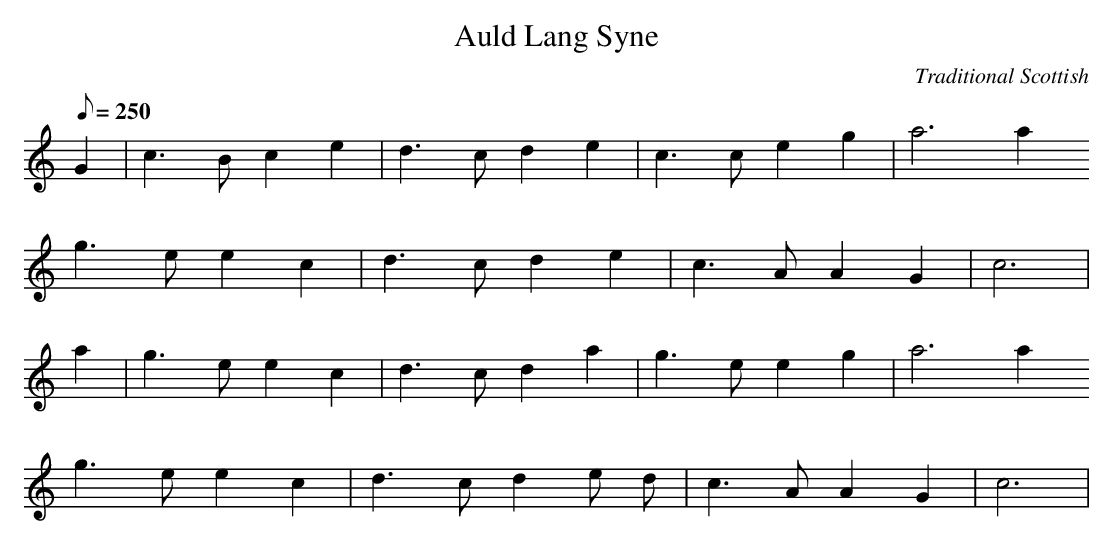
X:1
T:Auld Lang Syne
C:Traditional Scottish
L:1/8
Q:250
K:C
G2 | c3 B c2 e2 | d3 c d2 e2 | c3 c e2 g2 | a6 a2
g3 e e2 c2 | d3 c d2 e2 | c3 A A2 G2 | c6 |
a2 | g3 e e2 c2 | d3 c d2 a2 | g3 e e2 g2 | a6 a2
g3 e e2 c2 | d3 c d2 e d | c3 A A2 G2 | c6 |
